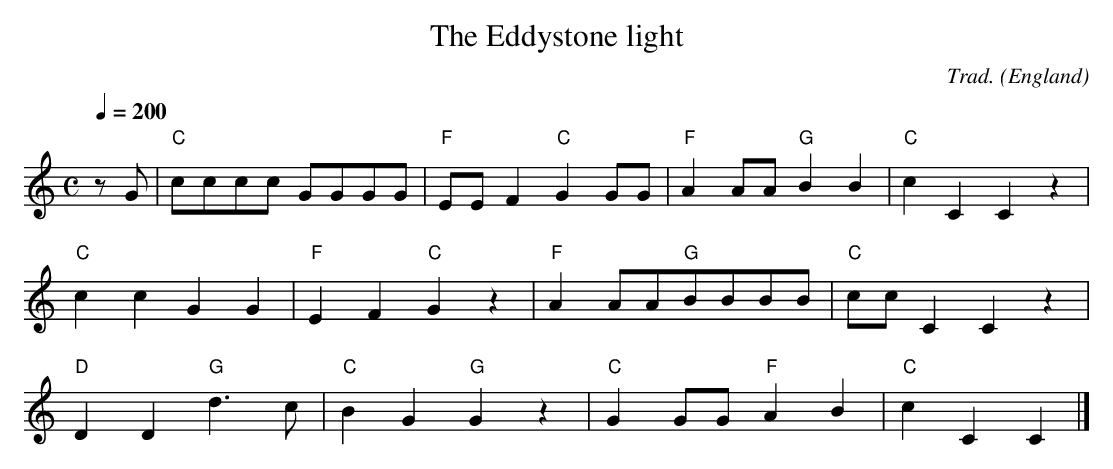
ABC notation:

X:1
T:Eddystone light, The
C:Trad.
O:England
M:C
L:1/8
Q:1/4=200
K:C
zG|"C"cccc GGGG| "F"EEF2 "C"G2GG|"F"A2AA "G"B2B2|"C"c2C2 C2z2|
"C"c2c2 G2G2|"F"E2F2 "C"G2z2|"F"A2AA"G"BBBB|"C"ccC2 C2z2|
"D"D2D2 "G"d3c|"C"B2G2 "G"G2z2|"C"G2GG "F"A2B2|"C"c2C2 C2|]
